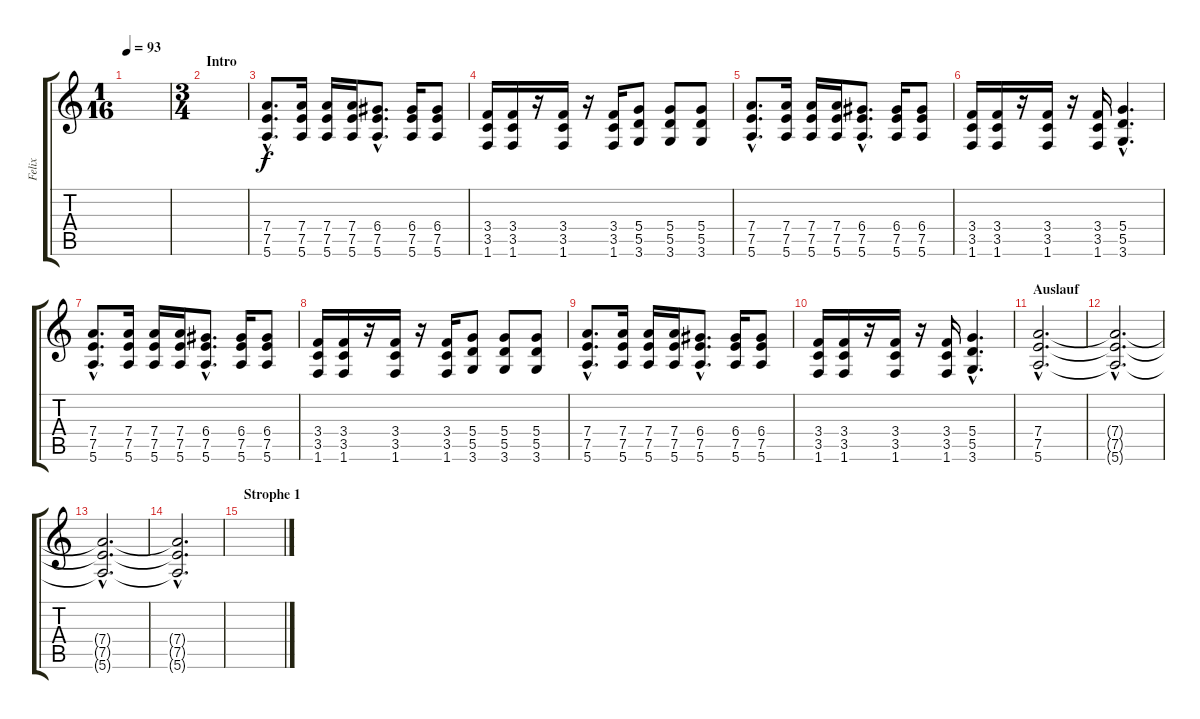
\track ("Felix" "Felix") {instrument distortionguitar}
\staff {score tabs}
\tuning (E4 B3 G3 D3 A2 E2) {hide}
\ts (1 16)
\tempo 93
\clef g2
\ks c
|
\ts (3 4)
\section ("" "Intro")
|
(7.4{hac} 7.5{hac} 5.6{hac}).8{d} (7.4 7.5 5.6).16 (7.4 7.5 5.6).16 (7.4 7.5 5.6).16 (6.4{hac} 7.5{hac} 5.6{hac}).8{d} (6.4 7.5 5.6).16 (6.4 7.5 5.6).8 |
(3.4 3.5 1.6).16 (3.4 3.5 1.6).16 r.16 (3.4 3.5 1.6).16 r.16 (3.4 3.5 1.6).16 (5.4 5.5 3.6).8 (5.4 5.5 3.6).8 (5.4 5.5 3.6).8 |
(7.4{hac} 7.5{hac} 5.6{hac}).8{d} (7.4 7.5 5.6).16 (7.4 7.5 5.6).16 (7.4 7.5 5.6).16 (6.4{hac} 7.5{hac} 5.6{hac}).8{d} (6.4 7.5 5.6).16 (6.4 7.5 5.6).8 |
(3.4 3.5 1.6).16 (3.4 3.5 1.6).16 r.16 (3.4 3.5 1.6).16 r.16 (3.4 3.5 1.6).16 (5.4{hac} 5.5{hac} 3.6{hac}).4{d} |
(7.4{hac} 7.5{hac} 5.6{hac}).8{d} (7.4 7.5 5.6).16 (7.4 7.5 5.6).16 (7.4 7.5 5.6).16 (6.4{hac} 7.5{hac} 5.6{hac}).8{d} (6.4 7.5 5.6).16 (6.4 7.5 5.6).8 |
(3.4 3.5 1.6).16 (3.4 3.5 1.6).16 r.16 (3.4 3.5 1.6).16 r.16 (3.4 3.5 1.6).16 (5.4 5.5 3.6).8 (5.4 5.5 3.6).8 (5.4 5.5 3.6).8 |
(7.4{hac} 7.5{hac} 5.6{hac}).8{d} (7.4 7.5 5.6).16 (7.4 7.5 5.6).16 (7.4 7.5 5.6).16 (6.4{hac} 7.5{hac} 5.6{hac}).8{d} (6.4 7.5 5.6).16 (6.4 7.5 5.6).8 |
(3.4 3.5 1.6).16 (3.4 3.5 1.6).16 r.16 (3.4 3.5 1.6).16 r.16 (3.4 3.5 1.6).16 (5.4{hac} 5.5{hac} 3.6{hac}).4{d} |
\section ("" "Auslauf")
(7.4{hac} 7.5{hac} 5.6{hac}).2{d volume 6} |
(7.4{hac t} 7.5{hac t} 5.6{hac t}).2{d} |
(7.4{hac t} 7.5{hac t} 5.6{hac t}).2{d volume 0} |
(7.4{hac t} 7.5{hac t} 5.6{hac t}).2{d} |
\section ("" "Strophe 1")
